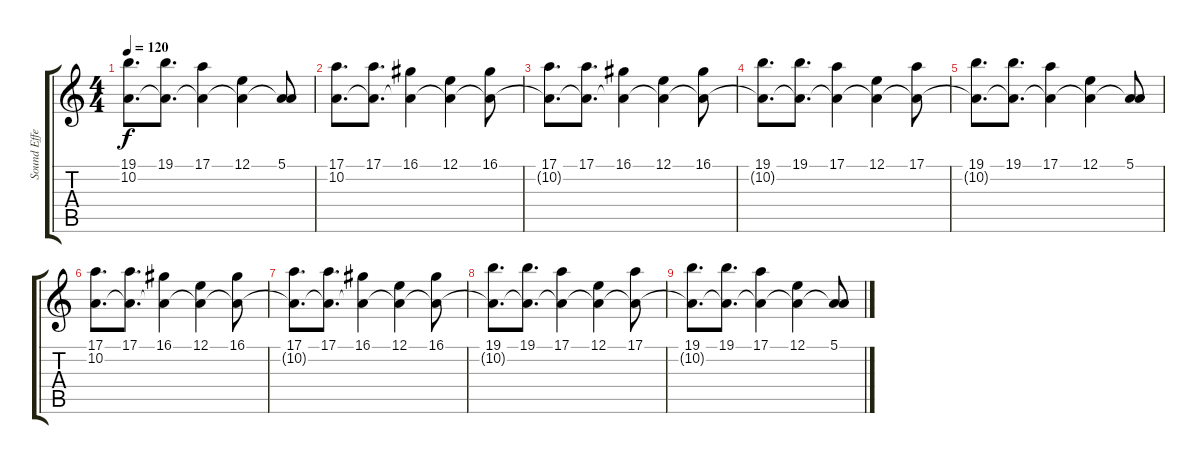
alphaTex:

\track ("Sound Effects" "Sound Effe") {instrument stringensemble1}
\staff {score tabs}
\tuning (E4 B3 G3 D3 A2 E2) {hide}
\ts (4 4)
\tempo 120
\clef g2
\ks c
(19.1 10.2{t}).8{d dy f} (19.1 10.2{t}).8{d} (17.1 10.2{t}).4 (12.1 10.2{t}).4 (5.1 10.2{t}).8 |
(17.1 10.2).8{d} (17.1 10.2{t}).8{d} (16.1 10.2{t}).4 (12.1 10.2{t}).4 (16.1 10.2{t}).8 |
(17.1 10.2{t}).8{d} (17.1 10.2{t}).8{d} (16.1 10.2{t}).4 (12.1 10.2{t}).4 (16.1 10.2{t}).8 |
(19.1 10.2{t}).8{d} (19.1 10.2{t}).8{d} (17.1 10.2{t}).4 (12.1 10.2{t}).4 (17.1 10.2{t}).8 |
(19.1 10.2{t}).8{d} (19.1 10.2{t}).8{d} (17.1 10.2{t}).4 (12.1 10.2{t}).4 (5.1 10.2{t}).8 |
(17.1 10.2).8{d} (17.1 10.2{t}).8{d} (16.1 10.2{t}).4 (12.1 10.2{t}).4 (16.1 10.2{t}).8 |
(17.1 10.2{t}).8{d} (17.1 10.2{t}).8{d} (16.1 10.2{t}).4 (12.1 10.2{t}).4 (16.1 10.2{t}).8 |
(19.1 10.2{t}).8{d} (19.1 10.2{t}).8{d} (17.1 10.2{t}).4 (12.1 10.2{t}).4 (17.1 10.2{t}).8 |
(19.1 10.2{t}).8{d} (19.1 10.2{t}).8{d} (17.1 10.2{t}).4 (12.1 10.2{t}).4 (5.1 10.2{t}).8
